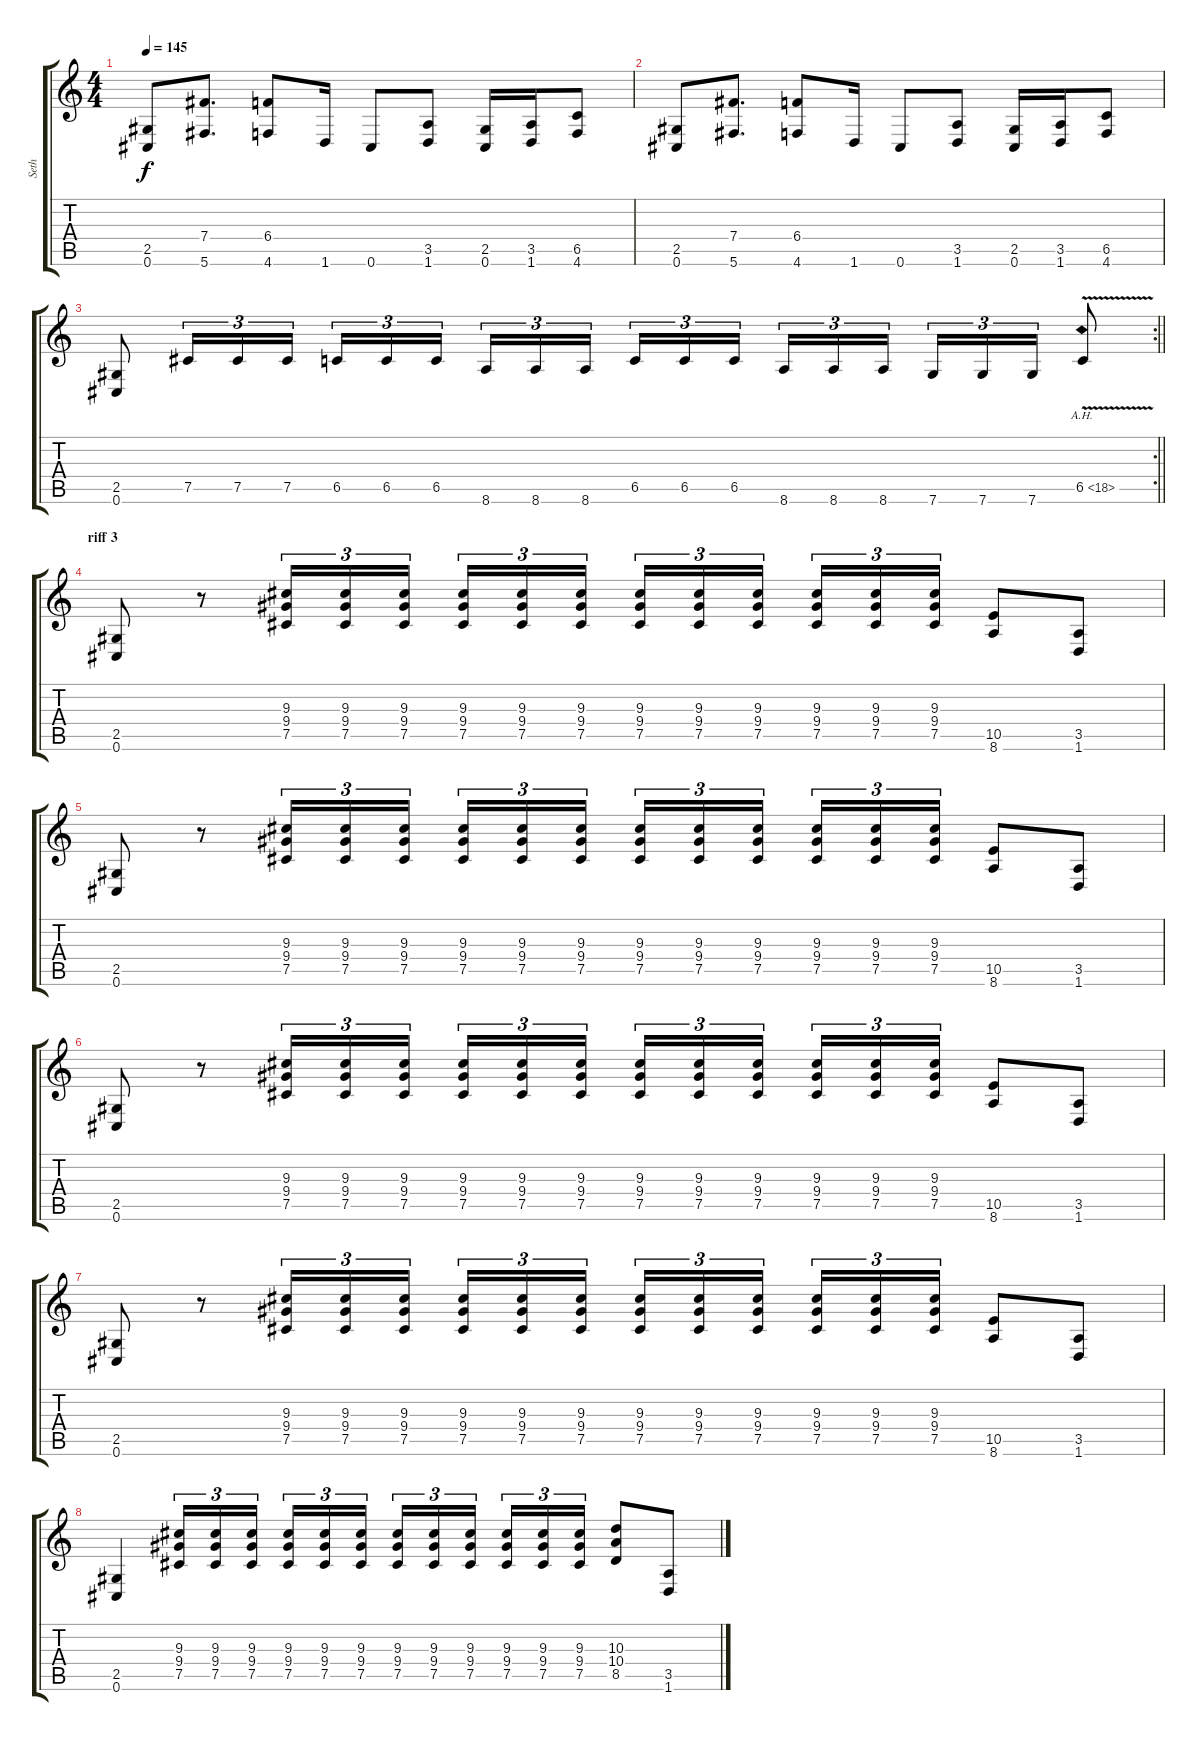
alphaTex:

\track ("Seth" "Seth") {instrument distortionguitar}
\staff {score tabs}
\tuning (Db4 Ab3 E3 B2 Gb2 Db2) {hide}
\ts (4 4)
\tempo 145
\clef g2
\ks c
(2.5 0.6).8{dy f} (7.4 5.6).8{d} (6.4 4.6).8 1.6.16 0.6.8 (3.5 1.6).8 (2.5 0.6).16 (3.5 1.6).16 (6.5 4.6).8 |
(2.5 0.6).8 (7.4 5.6).8{d} (6.4 4.6).8 1.6.16 0.6.8 (3.5 1.6).8 (2.5 0.6).16 (3.5 1.6).16 (6.5 4.6).8 |
\rc 2
\barLineRight lightlight
(2.5 0.6).8 7.5.16{tu (3 2)} 7.5.16{tu (3 2)} 7.5.16{tu (3 2)} 6.5.16{tu (3 2)} 6.5.16{tu (3 2)} 6.5.16{tu (3 2) beam splitsecondary} 8.6.16{tu (3 2)} 8.6.16{tu (3 2)} 8.6.16{tu (3 2)} 6.5.16{tu (3 2)} 6.5.16{tu (3 2)} 6.5.16{tu (3 2) beam splitsecondary} 8.6.16{tu (3 2)} 8.6.16{tu (3 2)} 8.6.16{tu (3 2)} 7.6.16{tu (3 2)} 7.6.16{tu (3 2)} 7.6.16{tu (3 2)} 6.5{ah 12 v}.8 |
\section ("" "riff 3")
(2.5 0.6).8 r.8 (9.3 9.4 7.5).16{tu (3 2)} (9.3 9.4 7.5).16{tu (3 2)} (9.3 9.4 7.5).16{tu (3 2) beam splitsecondary} (9.3 9.4 7.5).16{tu (3 2)} (9.3 9.4 7.5).16{tu (3 2)} (9.3 9.4 7.5).16{tu (3 2)} (9.3 9.4 7.5).16{tu (3 2)} (9.3 9.4 7.5).16{tu (3 2)} (9.3 9.4 7.5).16{tu (3 2) beam splitsecondary} (9.3 9.4 7.5).16{tu (3 2)} (9.3 9.4 7.5).16{tu (3 2)} (9.3 9.4 7.5).16{tu (3 2)} (10.5 8.6).8 (3.5 1.6).8 |
(2.5 0.6).8 r.8 (9.3 9.4 7.5).16{tu (3 2)} (9.3 9.4 7.5).16{tu (3 2)} (9.3 9.4 7.5).16{tu (3 2) beam splitsecondary} (9.3 9.4 7.5).16{tu (3 2)} (9.3 9.4 7.5).16{tu (3 2)} (9.3 9.4 7.5).16{tu (3 2)} (9.3 9.4 7.5).16{tu (3 2)} (9.3 9.4 7.5).16{tu (3 2)} (9.3 9.4 7.5).16{tu (3 2) beam splitsecondary} (9.3 9.4 7.5).16{tu (3 2)} (9.3 9.4 7.5).16{tu (3 2)} (9.3 9.4 7.5).16{tu (3 2)} (10.5 8.6).8 (3.5 1.6).8 |
(2.5 0.6).8 r.8 (9.3 9.4 7.5).16{tu (3 2)} (9.3 9.4 7.5).16{tu (3 2)} (9.3 9.4 7.5).16{tu (3 2) beam splitsecondary} (9.3 9.4 7.5).16{tu (3 2)} (9.3 9.4 7.5).16{tu (3 2)} (9.3 9.4 7.5).16{tu (3 2)} (9.3 9.4 7.5).16{tu (3 2)} (9.3 9.4 7.5).16{tu (3 2)} (9.3 9.4 7.5).16{tu (3 2) beam splitsecondary} (9.3 9.4 7.5).16{tu (3 2)} (9.3 9.4 7.5).16{tu (3 2)} (9.3 9.4 7.5).16{tu (3 2)} (10.5 8.6).8 (3.5 1.6).8 |
(2.5 0.6).8 r.8 (9.3 9.4 7.5).16{tu (3 2)} (9.3 9.4 7.5).16{tu (3 2)} (9.3 9.4 7.5).16{tu (3 2) beam splitsecondary} (9.3 9.4 7.5).16{tu (3 2)} (9.3 9.4 7.5).16{tu (3 2)} (9.3 9.4 7.5).16{tu (3 2)} (9.3 9.4 7.5).16{tu (3 2)} (9.3 9.4 7.5).16{tu (3 2)} (9.3 9.4 7.5).16{tu (3 2) beam splitsecondary} (9.3 9.4 7.5).16{tu (3 2)} (9.3 9.4 7.5).16{tu (3 2)} (9.3 9.4 7.5).16{tu (3 2)} (10.5 8.6).8 (3.5 1.6).8 |
(2.5 0.6).4 (9.3 9.4 7.5).16{tu (3 2)} (9.3 9.4 7.5).16{tu (3 2)} (9.3 9.4 7.5).16{tu (3 2) beam splitsecondary} (9.3 9.4 7.5).16{tu (3 2)} (9.3 9.4 7.5).16{tu (3 2)} (9.3 9.4 7.5).16{tu (3 2)} (9.3 9.4 7.5).16{tu (3 2)} (9.3 9.4 7.5).16{tu (3 2)} (9.3 9.4 7.5).16{tu (3 2) beam splitsecondary} (9.3 9.4 7.5).16{tu (3 2)} (9.3 9.4 7.5).16{tu (3 2)} (9.3 9.4 7.5).16{tu (3 2)} (10.3 10.4 8.5).8 (3.5 1.6).8
